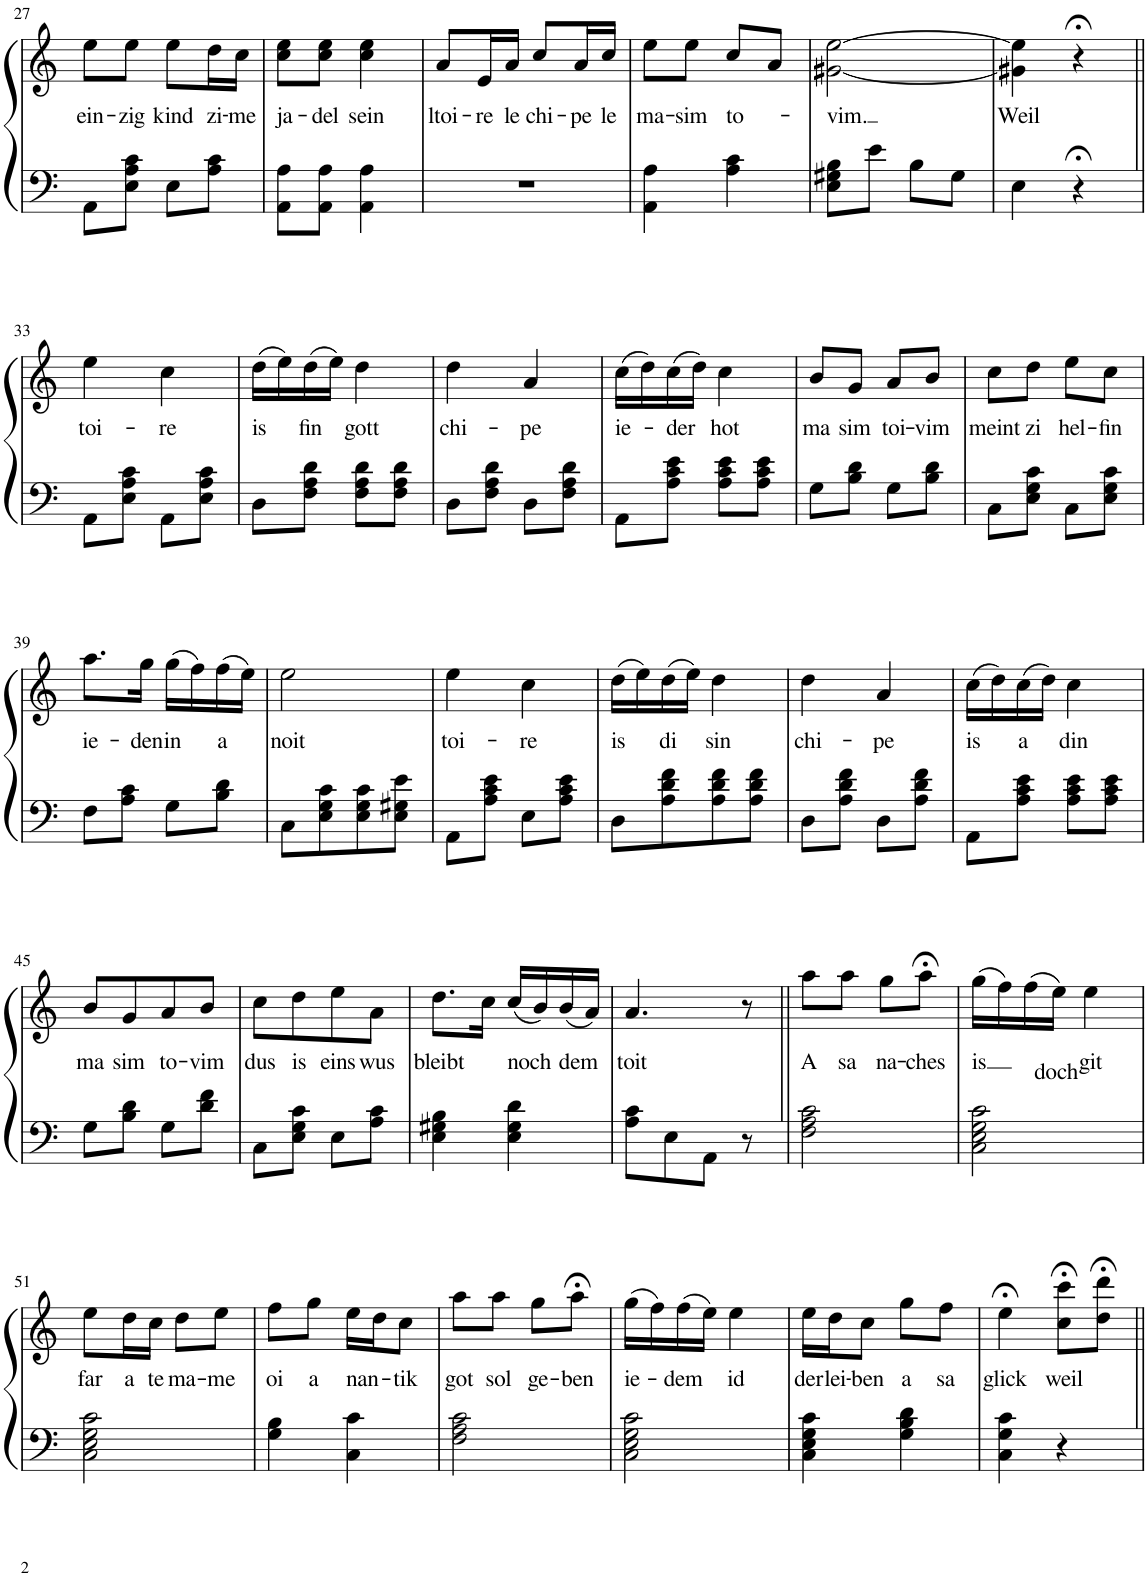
**kern	**kern	**text
*part1	*part1	*part1
*staff2	*staff1	*staff1
*I"Klavier	*	*
*I'Klav.	*	*
!!LO:PB:g=z
*clefF4	*clefG2	*
*k[]	*k[]	*
*M2/4	*M2/4	*
=27	=27	=27
!	!	!LO:LY:b
8AA\L	8ee\L	ein-
!	!	!LO:LY:b
8E\ 8A\ 8c\J	8ee\J	-zig
!	!	!LO:LY:b
8E\L	8ee\L	kind
!	!	!LO:LY:b
8A\ 8c\J	16dd\L	zi-
!	!	!LO:LY:b
.	16cc\JJ	-me
=28	=28	=28
!	!	!LO:LY:b
8AA\ 8A\L	8cc\ 8ee\L	ja-
!	!	!LO:LY:b
8AA\ 8A\J	8cc\ 8ee\J	-del
!	!	!LO:LY:b
4AA\ 4A\	4cc\ 4ee\	sein
=29	=29	=29
!	!	!LO:LY:b
2r	8a/L	ltoi-
!	!	!LO:LY:b
.	16e/L	-re
!	!	!LO:LY:b
.	16a/JJ	le
!	!	!LO:LY:b
.	8cc/L	chi-
!	!	!LO:LY:b
.	16a/L	-pe
!	!	!LO:LY:b
.	16cc/JJ	le
=30	=30	=30
!	!	!LO:LY:b
4AA\ 4A\	8ee\L	ma-
!	!	!LO:LY:b
.	8ee\J	-sim
!	!	!LO:LY:b
4A\ 4c\	8cc/L	to-
.	8a/J	.
=31	=31	=31
!	!	!LO:LY:b
8E\ 8G#X\ 8B\L	[2g#X\ [2ee\	-vim.
8e\J	.	.
8B\L	.	.
8G#\J	.	.
=32	=32	=32
!	!	!LO:LY:b
4E\	4g#X\] 4ee\]	Weil
4r;<	4r;<	.
!!LO:LB:g=z
=33||	=33||	=33||
!	!	!LO:LY:b
8AA\L	4ee\	toi-
8E\ 8A\ 8c\J	.	.
!	!	!LO:LY:b
8AA\L	4cc\	-re
8E\ 8A\ 8c\J	.	.
=34	=34	=34
!	!	!LO:LY:b
8D\L	(16dd\LL	is
.	16ee\)	.
!	!	!LO:LY:b
8F\ 8A\ 8d\J	(16dd\	fin
.	16ee\JJ)	.
!	!	!LO:LY:b
8F\ 8A\ 8d\L	4dd\	gott
8F\ 8A\ 8d\J	.	.
=35	=35	=35
!	!	!LO:LY:b
8D\L	4dd\	chi-
8F\ 8A\ 8d\J	.	.
!	!	!LO:LY:b
8D\L	4a/	-pe
8F\ 8A\ 8d\J	.	.
=36	=36	=36
!	!	!LO:LY:b
8AA\L	(16cc\LL	ie-
.	16dd\)	.
!	!	!LO:LY:b
8A\ 8c\ 8e\J	(16cc\	-der
.	16dd\JJ)	.
!	!	!LO:LY:b
8A\ 8c\ 8e\L	4cc\	hot
8A\ 8c\ 8e\J	.	.
=37	=37	=37
!	!	!LO:LY:b
8G\L	8b/L	ma
!	!	!LO:LY:b
8B\ 8d\J	8g/J	sim
!	!	!LO:LY:b
8G\L	8a/L	toi-
!	!	!LO:LY:b
8B\ 8d\J	8b/J	-vim
=38	=38	=38
!	!	!LO:LY:b
8C\L	8cc\L	meint
!	!	!LO:LY:b
8E\ 8G\ 8c\J	8dd\J	zi
!	!	!LO:LY:b
8C\L	8ee\L	hel-
!	!	!LO:LY:b
8E\ 8G\ 8c\J	8cc\J	-fin
!!LO:LB:g=z
=39	=39	=39
!	!	!LO:LY:b
8F\L	8.aa\L	ie-
8A\ 8c\J	.	.
!	!	!LO:LY:b
.	16gg\Jk	-den
!	!	!LO:LY:b
8G\L	(16gg\LL	in
.	16ff\)	.
!	!	!LO:LY:b
8B\ 8d\J	(16ff\	a
.	16ee\JJ)	.
=40	=40	=40
!	!	!LO:LY:b
8C\L	2ee\	noit
8E\ 8G\ 8c\	.	.
8E\ 8G\ 8c\	.	.
8E\ 8G#X\ 8e\J	.	.
=41	=41	=41
!	!	!LO:LY:b
8AA\L	4ee\	toi-
8A\ 8c\ 8e\J	.	.
!	!	!LO:LY:b
8E\L	4cc\	-re
8A\ 8c\ 8e\J	.	.
=42	=42	=42
!	!	!LO:LY:b
8D\L	(16dd\LL	is
.	16ee\)	.
!	!	!LO:LY:b
8A\ 8d\ 8f\	(16dd\	di
.	16ee\JJ)	.
!	!	!LO:LY:b
8A\ 8d\ 8f\	4dd\	sin
8A\ 8d\ 8f\J	.	.
=43	=43	=43
!	!	!LO:LY:b
8D\L	4dd\	chi-
8A\ 8d\ 8f\J	.	.
!	!	!LO:LY:b
8D\L	4a/	-pe
8A\ 8d\ 8f\J	.	.
=44	=44	=44
!	!	!LO:LY:b
8AA\L	(16cc\LL	is
.	16dd\)	.
!	!	!LO:LY:b
8A\ 8c\ 8e\J	(16cc\	a
.	16dd\JJ)	.
!	!	!LO:LY:b
8A\ 8c\ 8e\L	4cc\	din
8A\ 8c\ 8e\J	.	.
!!LO:LB:g=z
=45	=45	=45
!	!	!LO:LY:b
8G\L	8b/L	ma
!	!	!LO:LY:b
8B\ 8d\J	8g/	sim
!	!	!LO:LY:b
8G\L	8a/	to-
!	!	!LO:LY:b
8d\ 8f\J	8b/J	-vim
=46	=46	=46
!	!	!LO:LY:b
8C\L	8cc\L	dus
!	!	!LO:LY:b
8E\ 8G\ 8c\J	8dd\	is
!	!	!LO:LY:b
8E\L	8ee\	eins
!	!	!LO:LY:b
8A\ 8c\J	8a\J	wus
=47	=47	=47
!	!	!LO:LY:b
4E\ 4G#X\ 4B\	8.dd\L	bleibt
.	16cc\Jk	.
!	!	!LO:LY:b
4E\ 4G#\ 4d\	(16cc/LL	noch
.	16b/)	.
!	!	!LO:LY:b
.	(16b/	dem
.	16a/JJ)	.
=48	=48	=48
!	!	!LO:LY:b
8A\ 8c\L	4.a/	toit
8E\	.	.
8AA\J	.	.
8r	8r	.
=49||	=49||	=49||
!	!	!LO:LY:b
2F\ 2A\ 2c\	8aa\L	A
!	!	!LO:LY:b
.	8aa\J	sa
!	!	!LO:LY:b
.	8gg\L	na-
!	!	!LO:LY:b
.	8aa;<\J	-ches
=50	=50	=50
!	!	!LO:LY:b
2C\ 2E\ 2G\ 2c\	(16gg\LL	is
.	16ff\)	.
!	!	!LO:LY:b
.	(16ff\	doch
.	16ee\JJ)	.
!	!	!LO:LY:b
.	4ee\	git
!!LO:LB:g=z
=51	=51	=51
!	!	!LO:LY:b
2C\ 2E\ 2G\ 2c\	8ee\L	far
!	!	!LO:LY:b
.	16dd\L	a
!	!	!LO:LY:b
.	16cc\JJ	te
!	!	!LO:LY:b
.	8dd\L	ma-
!	!	!LO:LY:b
.	8ee\J	-me
=52	=52	=52
!	!	!LO:LY:b
4G\ 4B\	8ff\L	oi
!	!	!LO:LY:b
.	8gg\J	a
!	!	!LO:LY:b
4C\ 4c\	16ee\LL	nan-
.	16dd\J	.
!	!	!LO:LY:b
.	8cc\J	-tik
=53	=53	=53
!	!	!LO:LY:b
2F\ 2A\ 2c\	8aa\L	got
!	!	!LO:LY:b
.	8aa\J	sol
!	!	!LO:LY:b
.	8gg\L	ge-
!	!	!LO:LY:b
.	8aa;<\J	-ben
=54	=54	=54
!	!	!LO:LY:b
2C\ 2E\ 2G\ 2c\	(16gg\LL	ie-
.	16ff\)	.
!	!	!LO:LY:b
.	(16ff\	-dem
.	16ee\JJ)	.
!	!	!LO:LY:b
.	4ee\	id
=55	=55	=55
!	!	!LO:LY:b
4C\ 4E\ 4G\ 4c\	16ee\LL	der
!	!	!LO:LY:b
.	16dd\J	lei-
!	!	!LO:LY:b
.	8cc\J	-ben
!	!	!LO:LY:b
4G\ 4B\ 4d\	8gg\L	a
!	!	!LO:LY:b
.	8ff\J	sa
=56	=56	=56
!	!	!LO:LY:b
4C\ 4G\ 4c\	4ee;<\	glick
!	!	!LO:LY:b
4r	8cc\;< 8ccc\;<L	weil
.	8dd\;< 8ddd\;<J	.
=||	=||	=||
*-	*-	*-
